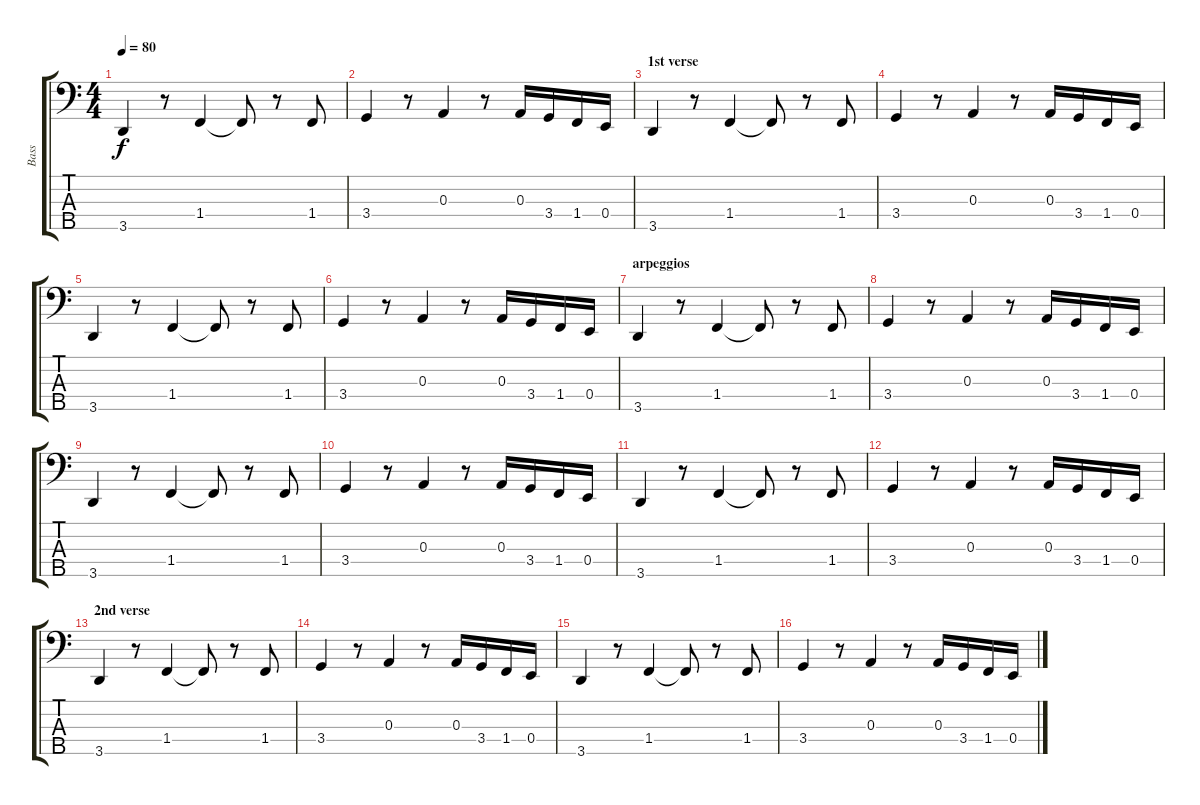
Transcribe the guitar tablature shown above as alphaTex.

\track ("Bass" "Bass") {instrument electricbassfinger}
\staff {score tabs}
\tuning (G2 D2 A1 E1 B0) {hide}
\ts (4 4)
\tempo 80
\clef f4
\ks c
3.5.4{dy f} r.8 1.4.4 1.4{t}.8 r.8 1.4.8 |
3.4.4 r.8 0.3.4 r.8 0.3.16 3.4.16 1.4.16 0.4.16 |
\section ("" "1st verse")
3.5.4 r.8 1.4.4 1.4{t}.8 r.8 1.4.8 |
3.4.4 r.8 0.3.4 r.8 0.3.16 3.4.16 1.4.16 0.4.16 |
3.5.4 r.8 1.4.4 1.4{t}.8 r.8 1.4.8 |
3.4.4 r.8 0.3.4 r.8 0.3.16 3.4.16 1.4.16 0.4.16 |
\section ("" "arpeggios")
3.5.4 r.8 1.4.4 1.4{t}.8 r.8 1.4.8 |
3.4.4 r.8 0.3.4 r.8 0.3.16 3.4.16 1.4.16 0.4.16 |
3.5.4 r.8 1.4.4 1.4{t}.8 r.8 1.4.8 |
3.4.4 r.8 0.3.4 r.8 0.3.16 3.4.16 1.4.16 0.4.16 |
3.5.4 r.8 1.4.4 1.4{t}.8 r.8 1.4.8 |
3.4.4 r.8 0.3.4 r.8 0.3.16 3.4.16 1.4.16 0.4.16 |
\section ("" "2nd verse")
3.5.4 r.8 1.4.4 1.4{t}.8 r.8 1.4.8 |
3.4.4 r.8 0.3.4 r.8 0.3.16 3.4.16 1.4.16 0.4.16 |
3.5.4 r.8 1.4.4 1.4{t}.8 r.8 1.4.8 |
3.4.4 r.8 0.3.4 r.8 0.3.16 3.4.16 1.4.16 0.4.16
